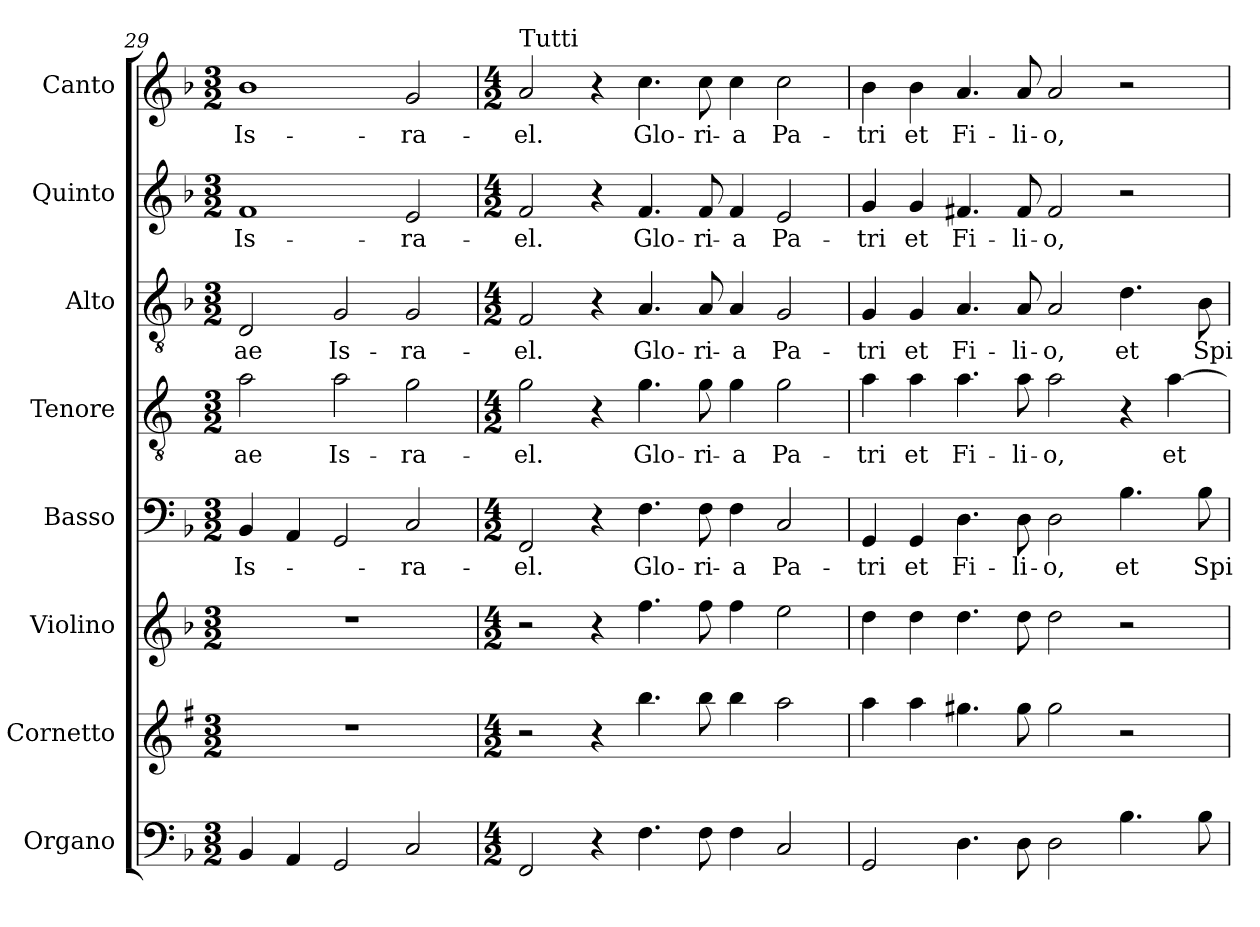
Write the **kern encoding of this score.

**kern	**kern	**kern	**kern	**text	**kern	**text	**kern	**text	**kern	**text	**kern	**text
*part8	*part7	*part6	*part5	*part5	*part4	*part4	*part3	*part3	*part2	*part2	*part1	*part1
*staff8	*staff7	*staff6	*staff5	*staff5	*staff4	*staff4	*staff3	*staff3	*staff2	*staff2	*staff1	*staff1
*I"Organo	*I"Cornetto	*I"Violino	*I"Basso	*	*I"Tenore	*	*I"Alto	*	*I"Quinto	*	*I"Canto	*
*I'Or	*I'Cto.	*I'Vln.	*I'B	*	*I'T	*	*I'A	*	*	*	*I'C	*
*clefF4	*clefG2	*clefG2	*clefF4	*	*clefGv2	*	*clefGv2	*	*clefG2	*	*clefG2	*
*	*ITrd1c2	*	*	*	*ITrd4c7	*	*	*	*	*	*	*
*k[b-]	*k[b-]	*k[b-]	*k[b-]	*	*k[b-]	*	*k[b-]	*	*k[b-]	*	*k[b-]	*
*F:	*F:	*F:	*F:	*	*F:	*	*F:	*	*F:	*	*F:	*
*M3/2	*M3/2	*M3/2	*M3/2	*	*M3/2	*	*M3/2	*	*M3/2	*	*M3/2	*
=29	=29	=29	=29	=29	=29	=29	=29	=29	=29	=29	=29	=29
!	!	!	!	!LO:LY:b	!	!LO:LY:b	!	!LO:LY:b	!	!LO:LY:b	!	!LO:LY:b
4BB-/	1.r	1.r	4BB-/	Is-	2d\	-ae	2D/	-ae	1f	Is-	1b-	Is-
4AA/	.	.	4AA/	.	.	.	.	.	.	.	.	.
!	!	!	!	!	!	!LO:LY:b	!	!LO:LY:b	!	!	!	!
2GG/	.	.	2GG/	.	2d\	Is-	2G/	Is-	.	.	.	.
!	!	!	!	!LO:LY:b	!	!LO:LY:b	!	!LO:LY:b	!	!LO:LY:b	!	!LO:LY:b
2C/	.	.	2C/	-ra-	2c\	-ra-	2G/	-ra-	2e/	-ra-	2g/	-ra-
=30	=30	=30	=30	=30	=30	=30	=30	=30	=30	=30	=30	=30
*M4/2	*M4/2	*M4/2	*M4/2	*	*M4/2	*	*M4/2	*	*M4/2	*	*M4/2	*
!	!	!	!	!	!	!	!	!	!	!	!LO:TX:a:t=Tutti	!
!	!	!	!	!LO:LY:b	!	!LO:LY:b	!	!LO:LY:b	!	!LO:LY:b	!	!LO:LY:b
2FF/	2r	2r	2FF/	-el.	2c\	-el.	2F/	-el.	2f/	-el.	2a/	-el.
4r	4r	4r	4r	.	4r	.	4r	.	4r	.	4r	.
!	!	!	!	!LO:LY:b	!	!LO:LY:b	!	!LO:LY:b	!	!LO:LY:b	!	!LO:LY:b
4.F\	4.aa\	4.ff\	4.F\	Glo-	4.c\	Glo-	4.A/	Glo-	4.f/	Glo-	4.cc\	Glo-
!	!	!	!	!LO:LY:b	!	!LO:LY:b	!	!LO:LY:b	!	!LO:LY:b	!	!LO:LY:b
8F\	8aa\	8ff\	8F\	-ri-	8c\	-ri-	8A/	-ri-	8f/	-ri-	8cc\	-ri-
!	!	!	!	!LO:LY:b	!	!LO:LY:b	!	!LO:LY:b	!	!LO:LY:b	!	!LO:LY:b
4F\	4aa\	4ff\	4F\	-a	4c\	-a	4A/	-a	4f/	-a	4cc\	-a
!	!	!	!	!LO:LY:b	!	!LO:LY:b	!	!LO:LY:b	!	!LO:LY:b	!	!LO:LY:b
2C/	2gg\	2ee\	2C/	Pa-	2c\	Pa-	2G/	Pa-	2e/	Pa-	2cc\	Pa-
!!LO:PB:g=z
=31	=31	=31	=31	=31	=31	=31	=31	=31	=31	=31	=31	=31
!	!	!	!	!LO:LY:b	!	!LO:LY:b	!	!LO:LY:b	!	!LO:LY:b	!	!LO:LY:b
2GG/	4gg\	4dd\	4GG/	-tri	4d\	-tri	4G/	-tri	4g/	-tri	4b-\	-tri
!	!	!	!	!LO:LY:b	!	!LO:LY:b	!	!LO:LY:b	!	!LO:LY:b	!	!LO:LY:b
.	4gg\	4dd\	4GG/	et	4d\	et	4G/	et	4g/	et	4b-\	et
!	!	!	!	!LO:LY:b	!	!LO:LY:b	!	!LO:LY:b	!	!LO:LY:b	!	!LO:LY:b
4.D\	4.ff#X\	4.dd\	4.D\	Fi-	4.d\	Fi-	4.A/	Fi-	4.f#X/	Fi-	4.a/	Fi-
!	!	!	!	!LO:LY:b	!	!LO:LY:b	!	!LO:LY:b	!	!LO:LY:b	!	!LO:LY:b
8D\	8ff#\	8dd\	8D\	-li-	8d\	-li-	8A/	-li-	8f#/	-li-	8a/	-li-
!	!	!	!	!LO:LY:b	!	!LO:LY:b	!	!LO:LY:b	!	!LO:LY:b	!	!LO:LY:b
2D\	2ff#\	2dd\	2D\	-o,	2d\	-o,	2A/	-o,	2f#/	-o,	2a/	-o,
!	!	!	!	!LO:LY:b	!	!	!	!LO:LY:b	!	!	!	!
4.B-\	2r	2r	4.B-\	et	4r	.	4.d\	et	2r	.	2r	.
!	!	!	!	!	!	!LO:LY:b	!	!	!	!	!	!
.	.	.	.	.	[4d\	et	.	.	.	.	.	.
!	!	!	!	!LO:LY:b	!	!	!	!LO:LY:b	!	!	!	!
8B-\	.	.	8B-\	Spi-	.	.	8B-\	Spi-	.	.	.	.
=	=	=	=	=	=	=	=	=	=	=	=	=
*-	*-	*-	*-	*-	*-	*-	*-	*-	*-	*-	*-	*-
